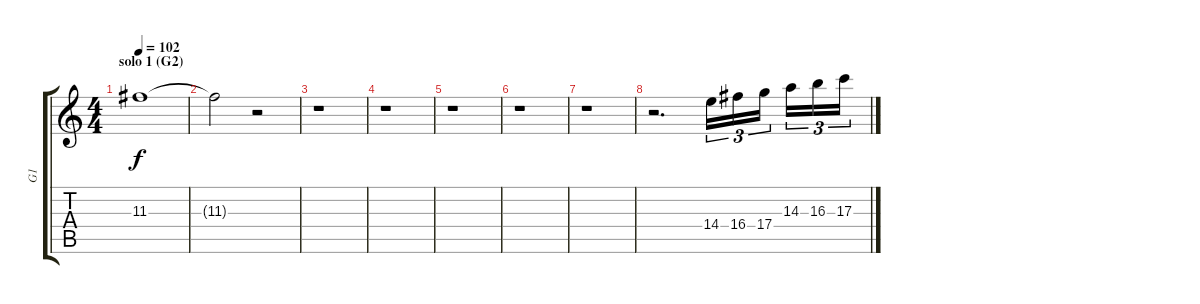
\track ("G1" "G1") {instrument distortionguitar}
\staff {score tabs}
\tuning (E4 B3 G3 D3 A2 E2) {hide}
\ts (4 4)
\section ("" "solo 1 (G2)")
\tempo 102
\clef g2
\ks c
11.3.1{dy f volume 0} |
11.3{t}.2 r.2{volume 14} |
r.1 |
r.1 |
r.1 |
r.1 |
r.1 |
r.2{d} 14.4.16{tu (3 2)} 16.4.16{tu (3 2)} 17.4.16{tu (3 2)} 14.3.16{tu (3 2)} 16.3.16{tu (3 2)} 17.3.16{tu (3 2)}
